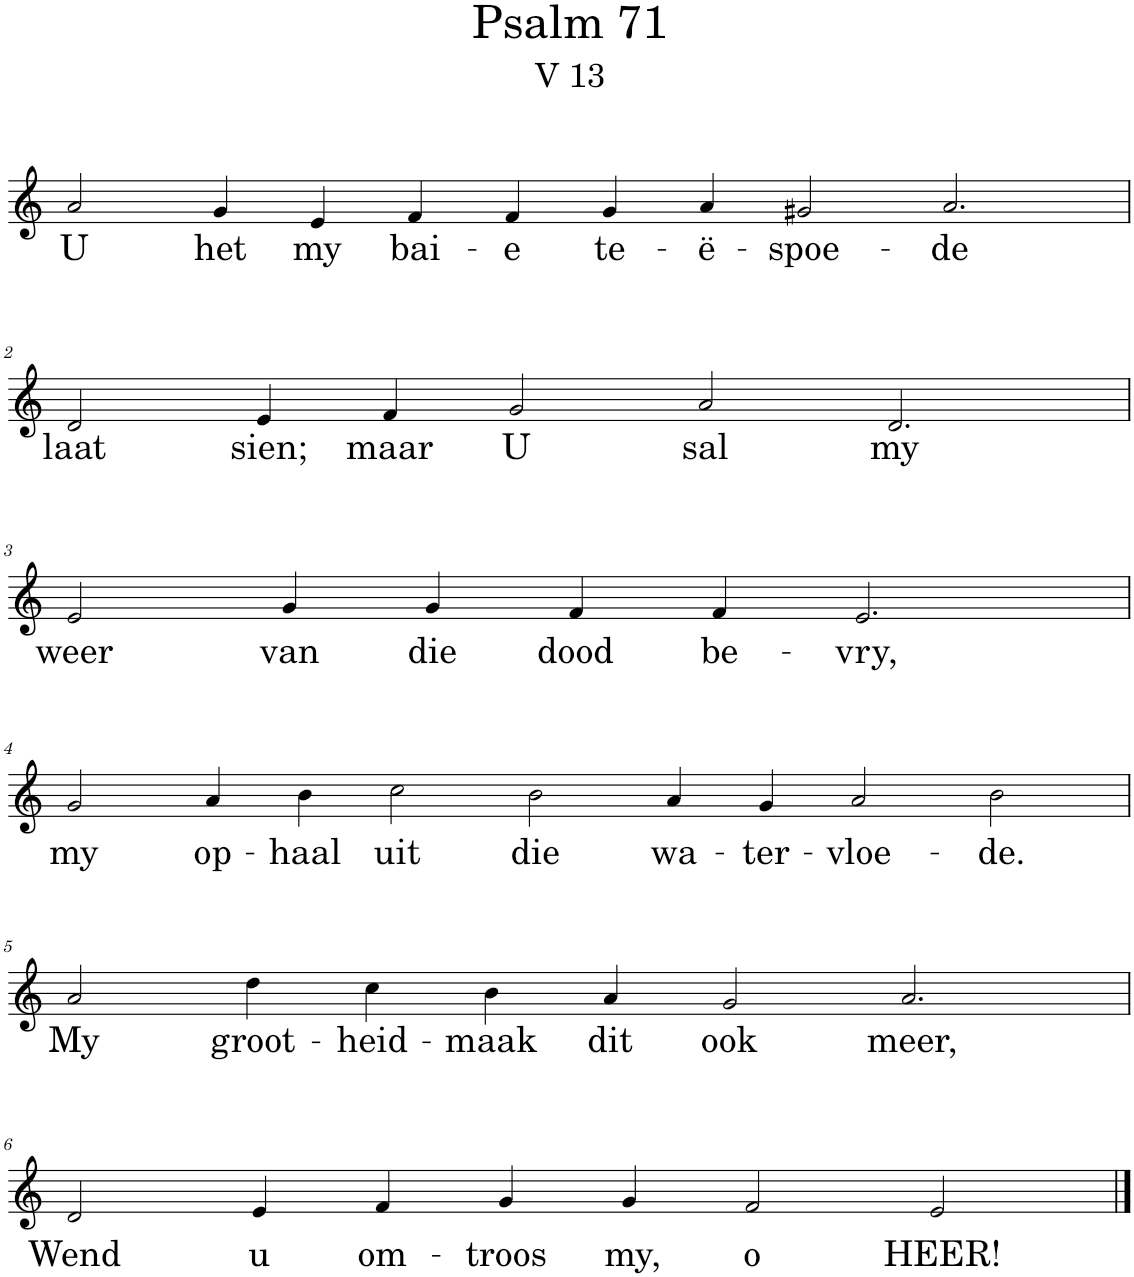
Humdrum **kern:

**kern	**text
*part1	*part1
*staff1	*staff1
*I"Pipe Organ	*
*I'Org.	*
*clefG2	*
*k[]	*
*M14/4	*
=1	=1
!	!LO:LY:b
2a/	U
!	!LO:LY:b
4g/	het
!	!LO:LY:b
4e/	my
!	!LO:LY:b
4f/	bai-
!	!LO:LY:b
4f/	-e
!	!LO:LY:b
4g/	te-
!	!LO:LY:b
4a/	-ë-
!	!LO:LY:b
2g#X/	-spoe-
!	!LO:LY:b
2.a/	-de
!!LO:LB:g=z
=2	=2
*M12/4	*
!	!LO:LY:b
2d/	laat
!	!LO:LY:b
4e/	sien;
!	!LO:LY:b
4f/	maar
!	!LO:LY:b
2g/	U
!	!LO:LY:b
2a/	sal
!	!LO:LY:b
2.d/	my
!!LO:LB:g=z
=3	=3
!	!LO:LY:b
2e/	weer
!	!LO:LY:b
4g/	van
!	!LO:LY:b
4g/	die
!	!LO:LY:b
4f/	dood
!	!LO:LY:b
4f/	be-
!	!LO:LY:b
2.e/	-vry,
!!LO:LB:g=z
=4	=4
*M14/4	*
!	!LO:LY:b
2g/	my
!	!LO:LY:b
4a/	op-
!	!LO:LY:b
4b\	-haal
!	!LO:LY:b
2cc\	uit
!	!LO:LY:b
2b\	die
!	!LO:LY:b
4a/	wa-
!	!LO:LY:b
4g/	-ter-
!	!LO:LY:b
2a/	-vloe-
!	!LO:LY:b
2b\	-de.
!!LO:LB:g=z
=5	=5
!	!LO:LY:b
2a/	My
!	!LO:LY:b
4dd\	groot-
!	!LO:LY:b
4cc\	-heid-
!	!LO:LY:b
4b\	-maak
!	!LO:LY:b
4a/	dit
!	!LO:LY:b
2g/	ook
!	!LO:LY:b
2.a/	meer,
!!LO:LB:g=z
=6	=6
!	!LO:LY:b
2d/	Wend
!	!LO:LY:b
4e/	u
!	!LO:LY:b
4f/	om-
!	!LO:LY:b
4g/	-troos
!	!LO:LY:b
4g/	my,
!	!LO:LY:b
2f/	o
!	!LO:LY:b
2e/	HEER!
==	==
*-	*-
